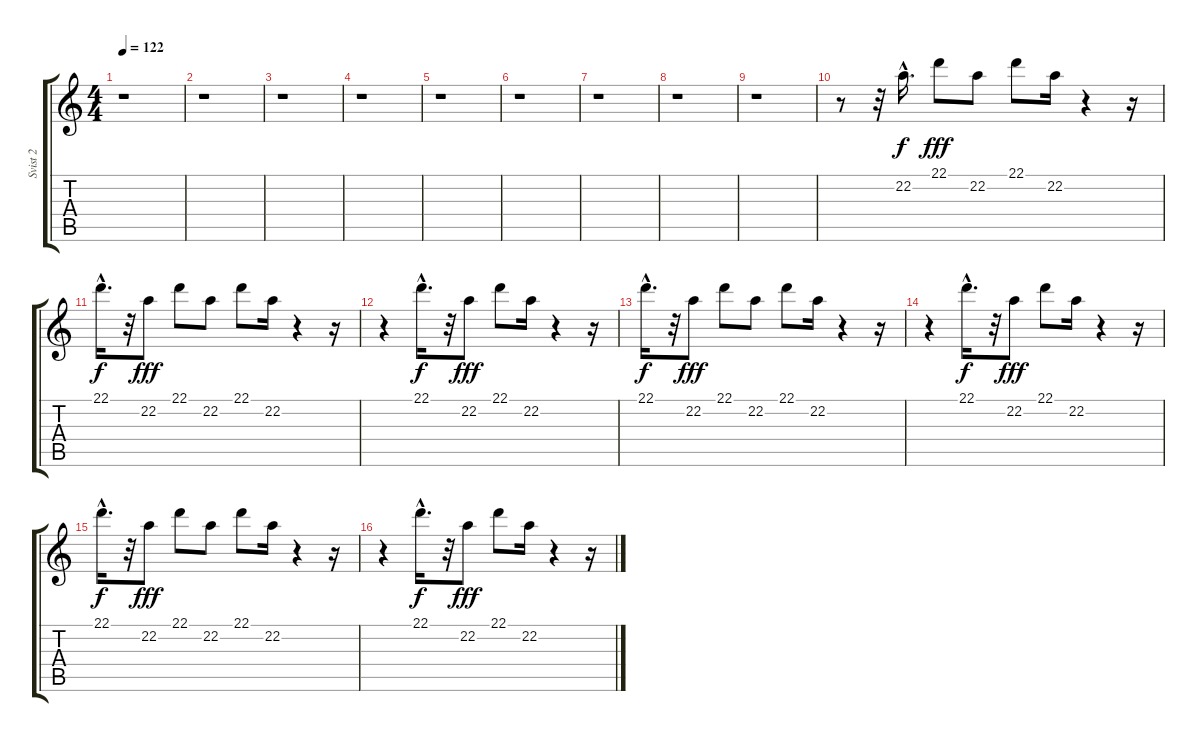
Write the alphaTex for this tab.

\track ("Svist 2" "Svist 2") {instrument ocarina}
\staff {score tabs}
\tuning (E4 B3 G3 D3 A2 E2) {hide}
\ts (4 4)
\tempo 122
\clef g2
\ks c
r.1{dy f} |
r.1 |
r.1 |
r.1 |
r.1 |
r.1 |
r.1 |
r.1 |
r.1 |
r.8 r.32 22.2{hac}.16{d} 22.1.8{dy fff} 22.2.8 22.1.8 22.2.16 r.4 r.16 |
22.1{hac}.16{d dy f} r.32 22.2.8{dy fff} 22.1.8 22.2.8 22.1.8 22.2.16 r.4 r.16 |
r.4 22.1{hac}.16{d dy f} r.32 22.2.8{dy fff} 22.1.8 22.2.16 r.4 r.16 |
22.1{hac}.16{d dy f} r.32 22.2.8{dy fff} 22.1.8 22.2.8 22.1.8 22.2.16 r.4 r.16 |
r.4 22.1{hac}.16{d dy f} r.32 22.2.8{dy fff} 22.1.8 22.2.16 r.4 r.16 |
22.1{hac}.16{d dy f} r.32 22.2.8{dy fff} 22.1.8 22.2.8 22.1.8 22.2.16 r.4 r.16 |
r.4 22.1{hac}.16{d dy f} r.32 22.2.8{dy fff} 22.1.8 22.2.16 r.4 r.16
